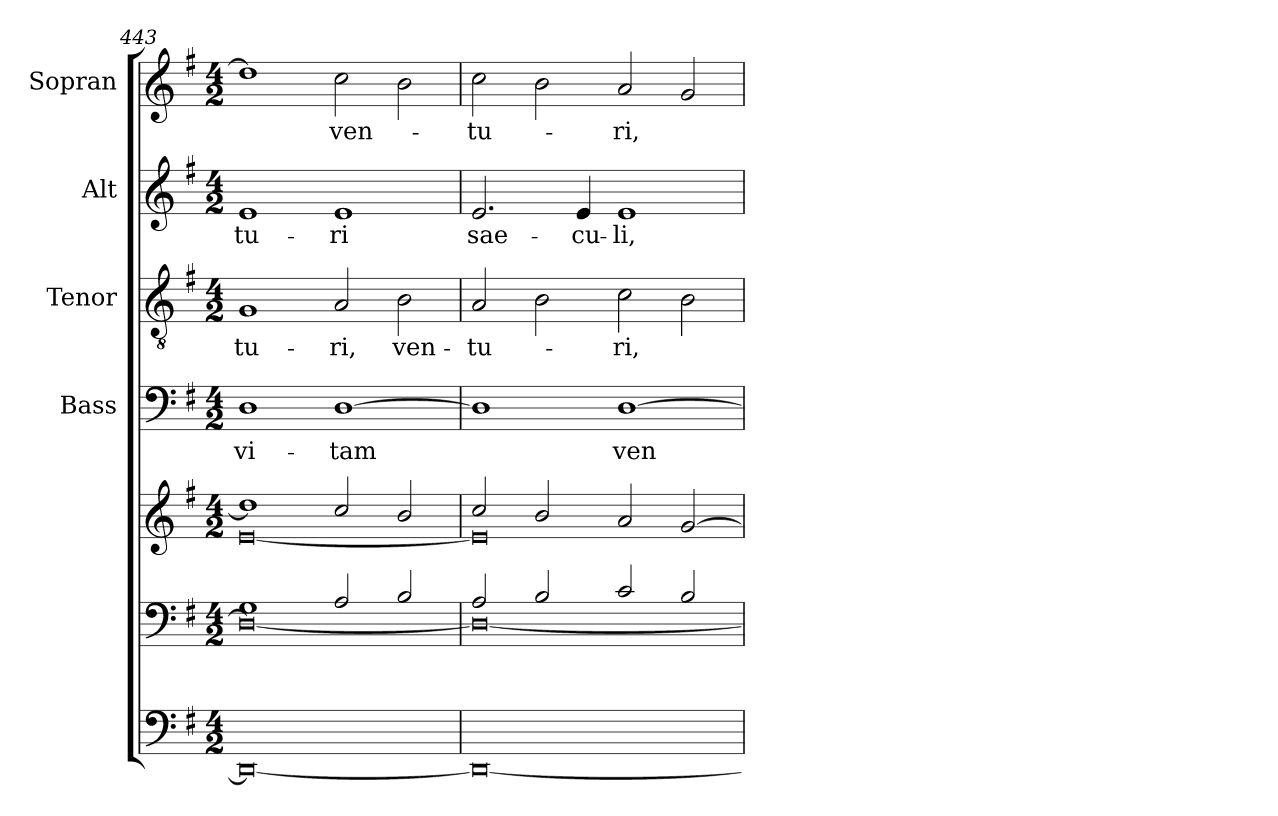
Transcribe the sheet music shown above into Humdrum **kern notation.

**kern	**kern	**kern	**kern	**text	**kern	**text	**kern	**text	**kern	**text
*part6	*part5	*part5	*part4	*part4	*part3	*part3	*part2	*part2	*part1	*part1
*staff7	*staff6	*staff5	*staff4	*staff4	*staff3	*staff3	*staff2	*staff2	*staff1	*staff1
*	*	*	*I"Bass	*	*I"Tenor	*	*I"Alt	*	*I"Sopran	*
*	*	*	*I'B.	*	*I'T.	*	*I'A.	*	*I'S.	*
*clefF4	*clefF4	*clefG2	*clefF4	*	*clefGv2	*	*clefG2	*	*clefG2	*
*k[f#]	*k[f#]	*k[f#]	*k[f#]	*	*k[f#]	*	*k[f#]	*	*k[f#]	*
*G:	*G:	*G:	*G:	*	*G:	*	*G:	*	*G:	*
*M4/2	*M4/2	*M4/2	*M4/2	*	*M4/2	*	*M4/2	*	*M4/2	*
=443	=443	=443	=443	=443	=443	=443	=443	=443	=443	=443
*	*^	*^	*	*	*	*	*	*	*	*
!	!	!	!	!	!	!LO:LY:b	!	!LO:LY:b	!	!LO:LY:b	!	!
0DD_	1G	0D_	1dd]	[<0e	1D	vi-	1G	-tu-	1e	-tu-	1dd]	.
!	!	!	!	!	!	!LO:LY:b	!	!LO:LY:b	!	!LO:LY:b	!	!LO:LY:b
.	2A/	.	2cc/	.	[1D	-tam	2A/	-ri,	1e	-ri	2cc\	ven-
!	!	!	!	!	!	!	!	!LO:LY:b	!	!	!	!
.	2B/	.	2b/	.	.	.	2B\	ven-	.	.	2b\	.
=444	=444	=444	=444	=444	=444	=444	=444	=444	=444	=444	=444	=444
!	!	!	!	!	!	!	!	!LO:LY:b	!	!LO:LY:b	!	!LO:LY:b
0DD_	2A/	0D_	2cc/	0e]	1D]	.	2A/	-tu-	2.e/	sae-	2cc\	-tu-
.	2B/	.	2b/	.	.	.	2B\	.	.	.	2b\	.
!	!	!	!	!	!	!	!	!	!	!LO:LY:b	!	!
.	.	.	.	.	.	.	.	.	4e/	-cu-	.	.
!	!	!	!	!	!	!LO:LY:b	!	!LO:LY:b	!	!LO:LY:b	!	!LO:LY:b
.	2c/	.	2a/	.	[1D	ven-	2c\	-ri,	1e	-li,	2a/	-ri,
.	2B/	.	[<2g/	.	.	.	2B\	.	.	.	2g/	.
*	*v	*v	*	*	*	*	*	*	*	*	*	*
*	*	*v	*v	*	*	*	*	*	*	*	*
=	=	=	=	=	=	=	=	=	=	=
*-	*-	*-	*-	*-	*-	*-	*-	*-	*-	*-
